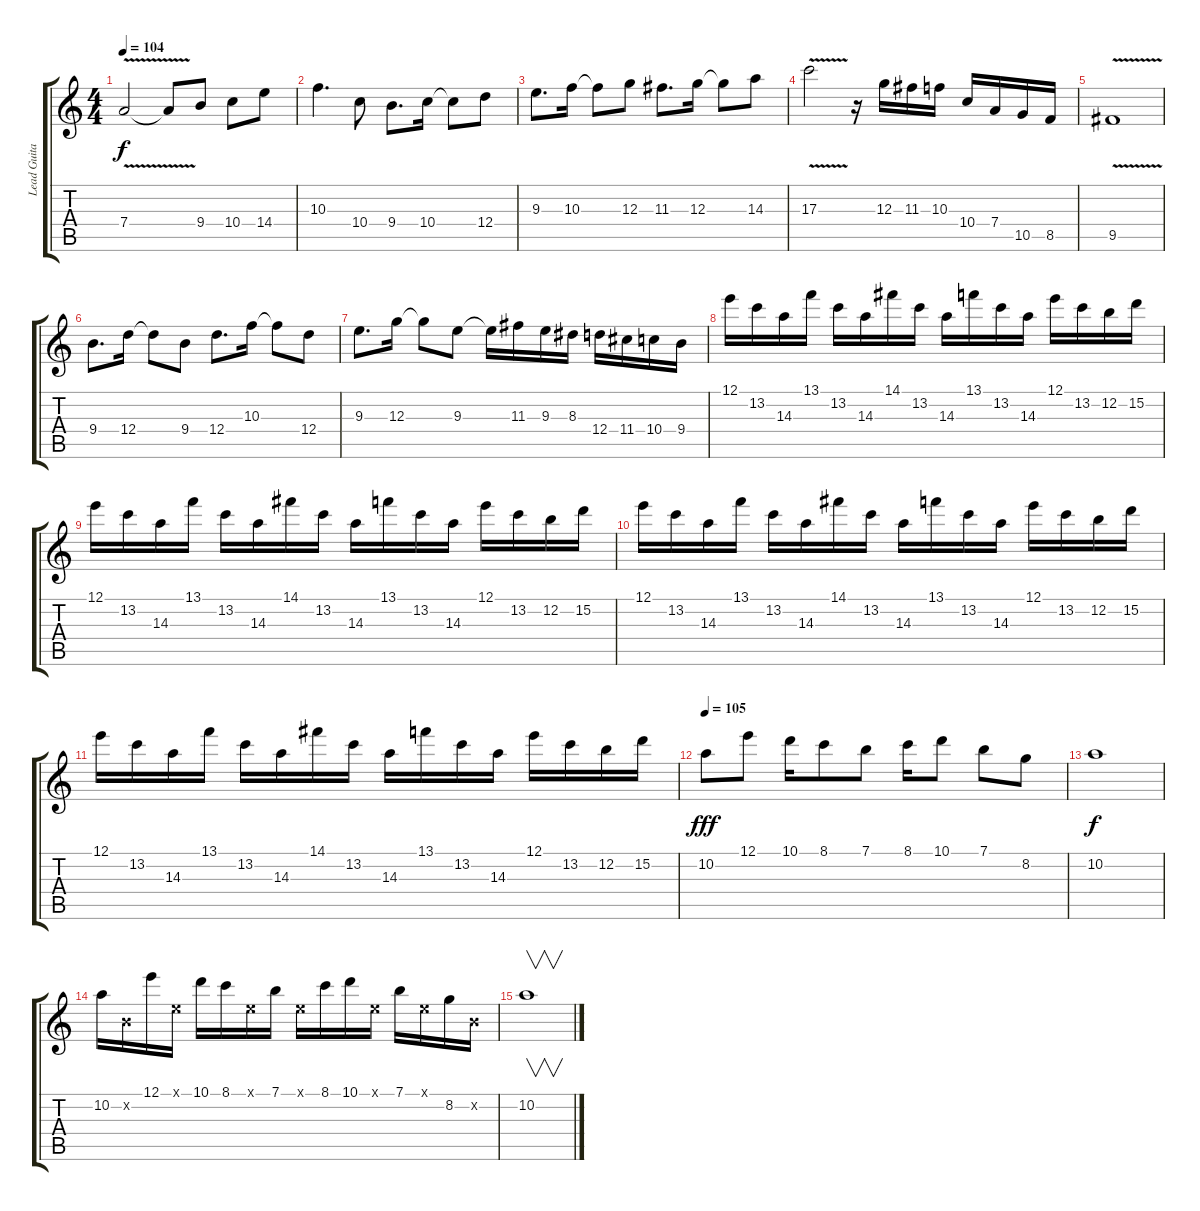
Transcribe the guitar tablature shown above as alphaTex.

\track ("Lead Guitar" "Lead Guita") {instrument overdrivenguitar}
\staff {score tabs}
\tuning (E4 B3 G3 D3 A2 E2) {hide}
\ts (4 4)
\tempo 104
\clef g2
\ks c
7.4{v}.2{dy f} 7.4{t}.8 9.4.8 10.4.8 14.4.8 |
10.3.4{d} 10.4.8 9.4.8{d} 10.4.16 10.4{t}.8 12.4.8 |
9.3.8{d} 10.3.16 10.3{t}.8 12.3.8 11.3.8{d} 12.3.16 12.3{t}.8 14.3.8 |
17.3{v}.2 r.16 12.3.16 11.3.16 10.3.16 10.4.16 7.4.16 10.5.16 8.5.16 |
9.5{v}.1 |
9.4.8{d} 12.4.16 12.4{t}.8 9.4.8 12.4.8{d} 10.3.16 10.3{t}.8 12.4.8 |
9.3.8{d} 12.3.16 12.3{t}.8 9.3.8 9.3{t}.16 11.3.16 9.3.16 8.3.16 12.4.16 11.4.16 10.4.16 9.4.16 |
12.1.16 13.2.16 14.3.16 13.1.16 13.2.16 14.3.16 14.1.16 13.2.16 14.3.16 13.1.16 13.2.16 14.3.16 12.1.16 13.2.16 12.2.16 15.2.16 |
12.1.16 13.2.16 14.3.16 13.1.16 13.2.16 14.3.16 14.1.16 13.2.16 14.3.16 13.1.16 13.2.16 14.3.16 12.1.16 13.2.16 12.2.16 15.2.16 |
12.1.16 13.2.16 14.3.16 13.1.16 13.2.16 14.3.16 14.1.16 13.2.16 14.3.16 13.1.16 13.2.16 14.3.16 12.1.16 13.2.16 12.2.16 15.2.16 |
12.1.16 13.2.16 14.3.16 13.1.16 13.2.16 14.3.16 14.1.16 13.2.16 14.3.16 13.1.16 13.2.16 14.3.16 12.1.16 13.2.16 12.2.16 15.2.16 |
\tempo 105
10.2.8{dy fff} 12.1.8 10.1.16 8.1.8 7.1.8 8.1.16 10.1.8 7.1.8 8.2.8 |
10.2.1{dy f} |
10.2.16 0.2{x}.16 12.1.16 0.1{x}.16 10.1.16 8.1.16 0.1{x}.16 7.1.16 0.1{x}.16 8.1.16 10.1.16 0.1{x}.16 7.1.16 0.1{x}.16 8.2.16 0.2{x}.16 |
10.2.1{v}
